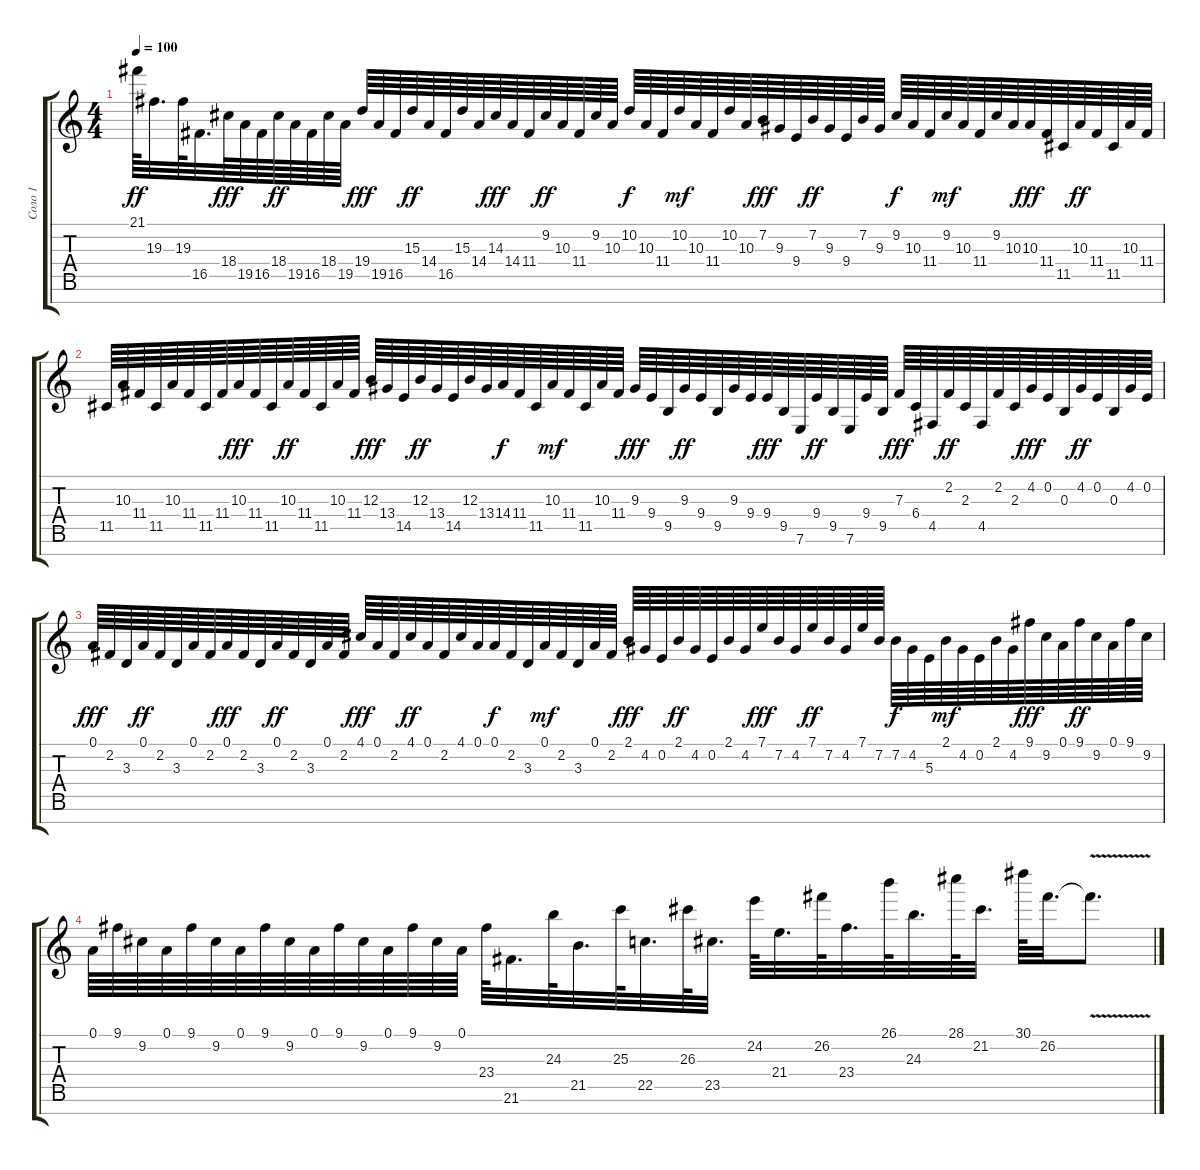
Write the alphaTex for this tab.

\track ("Соло 1" "Соло 1") {instrument lead1square}
\staff {score tabs}
\tuning (A4 E4 B3 G3 D3 A2 E2) {hide}
\ts (4 4)
\tempo 100
\clef g2
\ks c
21.1.64{dy ff} 19.3.32{d} 19.3.64 16.5.32{d} 18.4.64{dy fff} 19.5.64 16.5.64 18.4.64{dy ff} 19.5.64 16.5.64 18.4.64 19.5.64 19.4.64{dy fff} 19.5.64 16.5.64 15.3.64{dy ff} 14.4.64 16.5.64 15.3.64 14.4.64 14.3.64{dy fff} 14.4.64 11.4.64 9.2.64{dy ff} 10.3.64 11.4.64 9.2.64 10.3.64 10.2.64{dy f} 10.3.64 11.4.64 10.2.64{dy mf} 10.3.64 11.4.64 10.2.64 10.3.64 7.2.64{dy fff} 9.3.64 9.4.64 7.2.64{dy ff} 9.3.64 9.4.64 7.2.64 9.3.64 9.2.64{dy f} 10.3.64 11.4.64 9.2.64{dy mf} 10.3.64 11.4.64 9.2.64 10.3.64 10.3.64{dy fff} 11.4.64 11.5.64 10.3.64{dy ff} 11.4.64 11.5.64 10.3.64 11.4.64 |
11.5.64 10.3.64 11.4.64 11.5.64 10.3.64 11.4.64 11.5.64 11.4.64 10.3.64{dy fff} 11.4.64 11.5.64 10.3.64{dy ff} 11.4.64 11.5.64 10.3.64 11.4.64 12.3.64{dy fff} 13.4.64 14.5.64 12.3.64{dy ff} 13.4.64 14.5.64 12.3.64 13.4.64 14.4.64{dy f} 11.4.64 11.5.64 10.3.64{dy mf} 11.4.64 11.5.64 10.3.64 11.4.64 9.3.64{dy fff} 9.4.64 9.5.64 9.3.64{dy ff} 9.4.64 9.5.64 9.3.64 9.4.64 9.4.64{dy fff} 9.5.64 7.6.64 9.4.64{dy ff} 9.5.64 7.6.64 9.4.64 9.5.64 7.3.64{dy fff} 6.4.64 4.5.64 2.2.64{dy ff} 2.3.64 4.5.64 2.2.64 2.3.64 4.2.64{dy fff} 0.2.64 0.3.64 4.2.64{dy ff} 0.2.64 0.3.64 4.2.64 0.2.64 |
0.1.64{dy fff} 2.2.64 3.3.64 0.1.64{dy ff} 2.2.64 3.3.64 0.1.64 2.2.64 0.1.64{dy fff} 2.2.64 3.3.64 0.1.64{dy ff} 2.2.64 3.3.64 0.1.64 2.2.64 4.1.64{dy fff} 0.1.64 2.2.64 4.1.64{dy ff} 0.1.64 2.2.64 4.1.64 0.1.64 0.1.64{dy f} 2.2.64 3.3.64 0.1.64{dy mf} 2.2.64 3.3.64 0.1.64 2.2.64 2.1.64{dy fff} 4.2.64 0.2.64 2.1.64{dy ff} 4.2.64 0.2.64 2.1.64 4.2.64 7.1.64{dy fff} 7.2.64 4.2.64 7.1.64{dy ff} 7.2.64 4.2.64 7.1.64 7.2.64 7.2.64{dy f} 4.2.64 5.3.64 2.1.64{dy mf} 4.2.64 0.2.64 2.1.64 4.2.64 9.1.64{dy fff} 9.2.64 0.1.64 9.1.64{dy ff} 9.2.64 0.1.64 9.1.64 9.2.64 |
0.1.64 9.1.64 9.2.64 0.1.64 9.1.64 9.2.64 0.1.64 9.1.64 9.2.64 0.1.64 9.1.64 9.2.64 0.1.64 9.1.64 9.2.64 0.1.64 23.4.64 21.6.32{d} 24.3.64 21.5.32{d} 25.3.64 22.5.32{d} 26.3.64 23.5.32{d} 24.2.64 21.4.32{d} 26.2.64 23.4.32{d} 26.1.64 24.3.32{d} 28.1.64 21.2.32{d} 30.1.64 26.2.32{d} 26.2{v t}.8{d}
